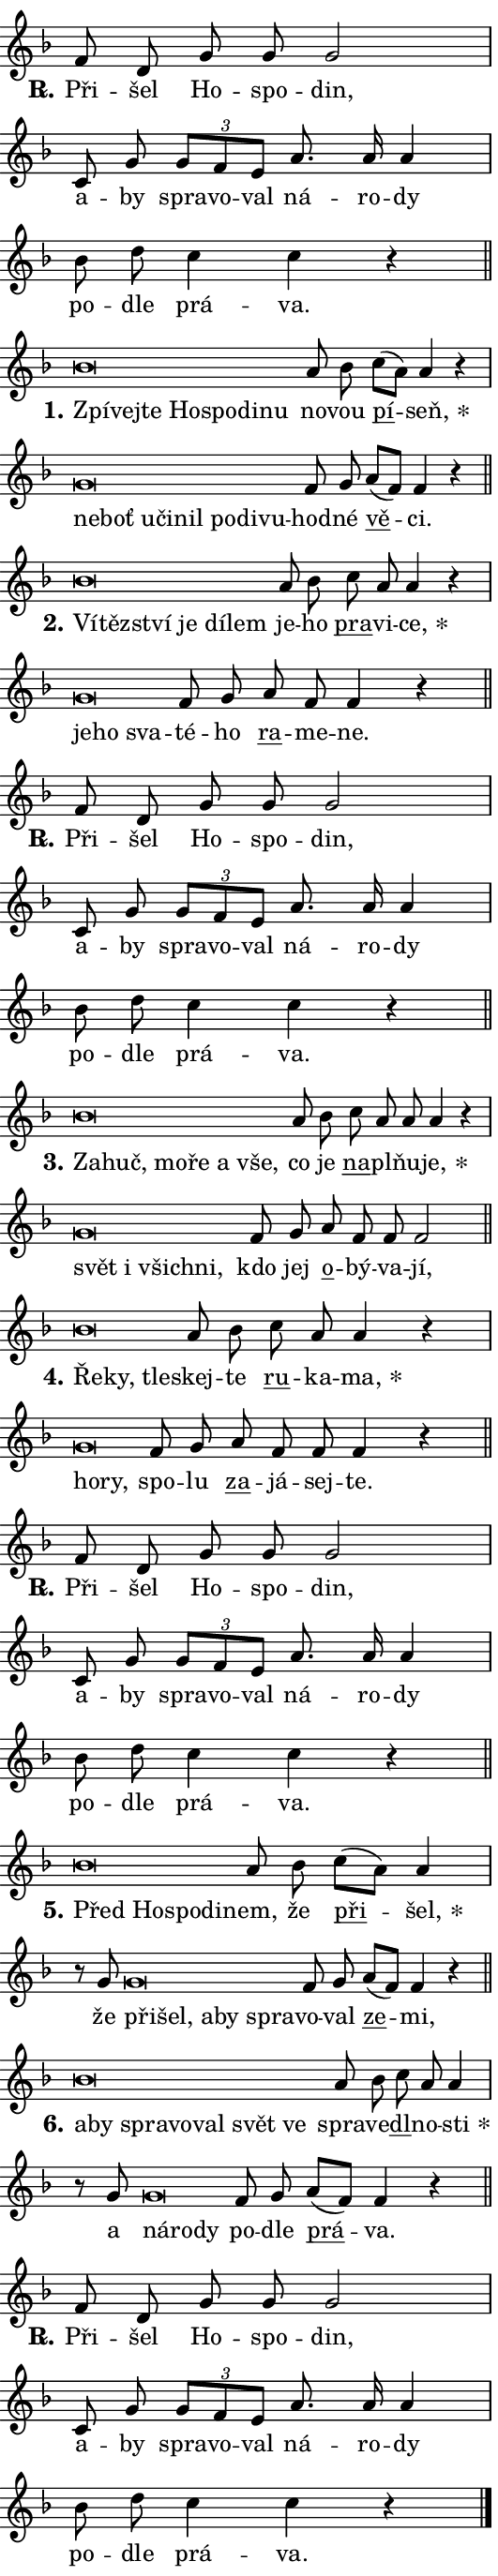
\version "2.24.0"
\header { tagline = "" }
\paper {
  indent = 0\cm
  top-margin = 0\cm
  right-margin = 0.13\cm % to fit lyric hyphens
  bottom-margin = 0\cm
  left-margin = 0\cm
  paper-width = 9\cm
  page-breaking = #ly:one-page-breaking
  system-system-spacing.basic-distance = #11
  score-system-spacing.basic-distance = #11
  ragged-last = ##f
}


%% Author: Thomas Morley
%% https://lists.gnu.org/archive/html/lilypond-user/2020-05/msg00002.html
#(define (line-position grob)
"Returns position of @var[grob} in current system:
   @code{'start}, if at first time-step
   @code{'end}, if at last time-step
   @code{'middle} otherwise
"
  (let* ((col (ly:item-get-column grob))
         (ln (ly:grob-object col 'left-neighbor))
         (rn (ly:grob-object col 'right-neighbor))
         (col-to-check-left (if (ly:grob? ln) ln col))
         (col-to-check-right (if (ly:grob? rn) rn col))
         (break-dir-left
           (and
             (ly:grob-property col-to-check-left 'non-musical #f)
             (ly:item-break-dir col-to-check-left)))
         (break-dir-right
           (and
             (ly:grob-property col-to-check-right 'non-musical #f)
             (ly:item-break-dir col-to-check-right))))
        (cond ((eqv? 1 break-dir-left) 'start)
              ((eqv? -1 break-dir-right) 'end)
              (else 'middle))))

#(define (tranparent-at-line-position vctor)
  (lambda (grob)
  "Relying on @code{line-position} select the relevant enry from @var{vctor}.
Used to determine transparency,"
    (case (line-position grob)
      ((end) (not (vector-ref vctor 0)))
      ((middle) (not (vector-ref vctor 1)))
      ((start) (not (vector-ref vctor 2))))))

noteHeadBreakVisibility =
#(define-music-function (break-visibility)(vector?)
"Makes @code{NoteHead}s transparent relying on @var{break-visibility}"
#{
  \override NoteHead.transparent =
    #(tranparent-at-line-position break-visibility)
#})

#(define delete-ledgers-for-transparent-note-heads
  (lambda (grob)
    "Reads whether a @code{NoteHead} is transparent.
If so this @code{NoteHead} is removed from @code{'note-heads} from
@var{grob}, which is supposed to be @code{LedgerLineSpanner}.
As a result ledgers are not printed for this @code{NoteHead}"
    (let* ((nhds-array (ly:grob-object grob 'note-heads))
           (nhds-list
             (if (ly:grob-array? nhds-array)
                 (ly:grob-array->list nhds-array)
                 '()))
           ;; Relies on the transparent-property being done before
           ;; Staff.LedgerLineSpanner.after-line-breaking is executed.
           ;; This is fragile ...
           (to-keep
             (remove
               (lambda (nhd)
                 (ly:grob-property nhd 'transparent #f))
               nhds-list)))
      ;; TODO find a better method to iterate over grob-arrays, similiar
      ;; to filter/remove etc for lists
      ;; For now rebuilt from scratch
      (set! (ly:grob-object grob 'note-heads)  '())
      (for-each
        (lambda (nhd)
          (ly:pointer-group-interface::add-grob grob 'note-heads nhd))
        to-keep))))

squashNotes = {
  \override NoteHead.X-extent = #'(-0.2 . 0.2)
  \override NoteHead.Y-extent = #'(-0.75 . 0)
  \override NoteHead.stencil =
    #(lambda (grob)
       (let ((pos (ly:grob-property grob 'staff-position)))
         (begin
           (if (< pos -7) (display "ERROR: Lower brevis then expected\n") (display ""))
           (if (<= pos -6) ly:text-interface::print ly:note-head::print))))
}
unSquashNotes = {
  \revert NoteHead.X-extent
  \revert NoteHead.Y-extent
  \revert NoteHead.stencil
}

hideNotes = \noteHeadBreakVisibility #begin-of-line-visible
unHideNotes = \noteHeadBreakVisibility #all-visible

% work-around for resetting accidentals
% https://lilypond.org/doc/v2.23/Documentation/notation/displaying-rhythms#unmetered-music
cadenzaMeasure = {
  \cadenzaOff
  \partial 1024 s1024
  \cadenzaOn
}

#(define-markup-command (accent layout props text) (markup?)
  "Underline accented syllable"
  (interpret-markup layout props
    #{\markup \override #'(offset . 4.3) \underline { #text }#}))

responsum = \markup \concat {
  "R" \hspace #-1.05 \path #0.1 #'((moveto 0 0.07) (lineto 0.9 0.8)) \hspace #0.05 "."
}

spaceSize = #0.6828661417322834 % exact space size for TeX Gyre Schola

\layout {
  \context {
    \Staff
    \remove "Time_signature_engraver"
    \override LedgerLineSpanner.after-line-breaking = #delete-ledgers-for-transparent-note-heads
  }
  \context {
    \Lyrics {
      \override LyricSpace.minimum-distance = \spaceSize
      \override LyricText.font-name = #"TeX Gyre Schola"
      \override LyricText.font-size = 1
      \override StanzaNumber.font-name = #"TeX Gyre Schola Bold"
      \override StanzaNumber.font-size = 1
    }
  }
  \context {
    \Score 
    \override NoteHead.text =
      #(lambda (grob) 
        (let ((pos (ly:grob-property grob 'staff-position)))
          #{\markup {
            \combine
              \halign #-0.55 \raise #(if (= pos -6) 0 0.5) \override #'(thickness . 2) \draw-line #'(3.2 . 0)
              \musicglyph "noteheads.sM1"
          }#}))
  }
}

% magnetic-lyrics.ily
%
%   written by
%     Jean Abou Samra <jean@abou-samra.fr>
%     Werner Lemberg <wl@gnu.org>
%
%   adapted by
%     Jiri Hon <jiri.hon@gmail.com>
%
% Version 2022-Apr-15

% https://www.mail-archive.com/lilypond-user@gnu.org/msg149350.html

#(define (Left_hyphen_pointer_engraver context)
   "Collect syllable-hyphen-syllable occurrences in lyrics and store
them in properties.  This engraver only looks to the left.  For
example, if the lyrics input is @code{foo -- bar}, it does the
following.

@itemize @bullet
@item
Set the @code{text} property of the @code{LyricHyphen} grob between
@q{foo} and @q{bar} to @code{foo}.

@item
Set the @code{left-hyphen} property of the @code{LyricText} grob with
text @q{foo} to the @code{LyricHyphen} grob between @q{foo} and
@q{bar}.
@end itemize

Use this auxiliary engraver in combination with the
@code{lyric-@/text::@/apply-@/magnetic-@/offset!} hook."
   (let ((hyphen #f)
         (text #f))
     (make-engraver
      (acknowledgers
       ((lyric-syllable-interface engraver grob source-engraver)
        (set! text grob)))
      (end-acknowledgers
       ((lyric-hyphen-interface engraver grob source-engraver)
        ;(when (not (grob::has-interface grob 'lyric-space-interface))
          (set! hyphen grob)));)
      ((stop-translation-timestep engraver)
       (when (and text hyphen)
         (ly:grob-set-object! text 'left-hyphen hyphen))
       (set! text #f)
       (set! hyphen #f)))))

#(define (lyric-text::apply-magnetic-offset! grob)
   "If the space between two syllables is less than the value in
property @code{LyricText@/.details@/.squash-threshold}, move the right
syllable to the left so that it gets concatenated with the left
syllable.

Use this function as a hook for
@code{LyricText@/.after-@/line-@/breaking} if the
@code{Left_@/hyphen_@/pointer_@/engraver} is active."
   (let ((hyphen (ly:grob-object grob 'left-hyphen #f)))
     (when hyphen
       (let ((left-text (ly:spanner-bound hyphen LEFT)))
         (when (grob::has-interface left-text 'lyric-syllable-interface)
           (let* ((common (ly:grob-common-refpoint grob left-text X))
                  (this-x-ext (ly:grob-extent grob common X))
                  (left-x-ext
                   (begin
                     ;; Trigger magnetism for left-text.
                     (ly:grob-property left-text 'after-line-breaking)
                     (ly:grob-extent left-text common X)))
                  ;; `delta` is the gap width between two syllables.
                  (delta (- (interval-start this-x-ext)
                            (interval-end left-x-ext)))
                  (details (ly:grob-property grob 'details))
                  (threshold (assoc-get 'squash-threshold details 0.2)))
             (when (< delta threshold)
               (let* (;; We have to manipulate the input text so that
                      ;; ligatures crossing syllable boundaries are not
                      ;; disabled.  For languages based on the Latin
                      ;; script this is essentially a beautification.
                      ;; However, for non-Western scripts it can be a
                      ;; necessity.
                      (lt (ly:grob-property left-text 'text))
                      (rt (ly:grob-property grob 'text))
                      (is-space (grob::has-interface hyphen 'lyric-space-interface))
                      (space (if is-space " " ""))
                      (extra-delta (if is-space spaceSize 0))
                      ;; Append new syllable.
                      (ltrt-space (if (and (string? lt) (string? rt))
                                (string-append lt space rt)
                                (make-concat-markup (list lt space rt))))
                      ;; Right-align `ltrt` to the right side.
                      (ltrt-space-markup (grob-interpret-markup
                               grob
                               (make-translate-markup
                                (cons (interval-length this-x-ext) 0)
                                (make-right-align-markup ltrt-space)))))
                 (begin
                   ;; Don't print `left-text`.
                   (ly:grob-set-property! left-text 'stencil #f)
                   ;; Set text and stencil (which holds all collected
                   ;; syllables so far) and shift it to the left.
                   (ly:grob-set-property! grob 'text ltrt-space)
                   (ly:grob-set-property! grob 'stencil ltrt-space-markup)
                   (ly:grob-translate-axis! grob (- (- delta extra-delta)) X))))))))))


#(define (lyric-hyphen::displace-bounds-first grob)
   ;; Make very sure this callback isn't triggered too early.
   (let ((left (ly:spanner-bound grob LEFT))
         (right (ly:spanner-bound grob RIGHT)))
     (ly:grob-property left 'after-line-breaking)
     (ly:grob-property right 'after-line-breaking)
     (ly:lyric-hyphen::print grob)))

squashThreshold = #0.4

\layout {
  \context {
    \Lyrics
    \consists #Left_hyphen_pointer_engraver
    \override LyricText.after-line-breaking =
      #lyric-text::apply-magnetic-offset!
    \override LyricHyphen.stencil = #lyric-hyphen::displace-bounds-first
    \override LyricText.details.squash-threshold = \squashThreshold
    \override LyricHyphen.minimum-distance = 0
    \override LyricHyphen.minimum-length = \squashThreshold
  }
}

squashText = \override LyricText.details.squash-threshold = 9999
unSquashText = \override LyricText.details.squash-threshold = \squashThreshold

leftText = \override LyricText.self-alignment-X = #LEFT
unLeftText = \revert LyricText.self-alignment-X

starOffset = #(lambda (grob) 
                (let ((x_offset (ly:self-alignment-interface::aligned-on-x-parent grob)))
                  (if (= x_offset 0) 0 (+ x_offset 1.2))))

star = #(define-music-function (syllable)(string?)
"Append star separator at the end of a syllable"
#{
  \once \override LyricText.X-offset = #starOffset
  \lyricmode { \markup {
    #syllable
    \override #'((font-name . "TeX Gyre Schola Bold")) \hspace #0.2 \lower #0.65 \larger "*"
  } }
#})

starAccent = #(define-music-function (syllable)(string?)
"Append star separator at the end of a syllable and make accent"
#{
  \once \override LyricText.X-offset = #starOffset
  \lyricmode { \markup {
    \accent #syllable
    \override #'((font-name . "TeX Gyre Schola Bold")) \hspace #0.2 \lower #0.65 \larger "*"
  } }
#})

breath = #(define-music-function (syllable)(string?)
"Append breathing indicator at the end of a syllable"
#{
  \lyricmode { \markup { #syllable "+" } }
#})

optionalBreath = #(define-music-function (syllable)(string?)
"Append optional breathing indicator at the end of a syllable"
#{
  \lyricmode { \markup { #syllable "(+)" } }
#})


\score {
    <<
        \new Voice = "melody" { \cadenzaOn \key f \major \relative { f'8 d g g g2 \cadenzaMeasure \bar "|" c,8 g' \tuplet 3/2 { g[ f e] } a8. a16 a4 \cadenzaMeasure \bar "|" bes8 d c4 c r \cadenzaMeasure \bar "||" \break } }
        \new Lyrics \lyricsto "melody" { \lyricmode { \set stanza = \responsum
Při -- šel Ho -- spo -- din, a -- by spra -- vo -- val ná -- ro -- dy po -- dle prá -- va. } }
    >>
    \layout {}
}

\score {
    <<
        \new Voice = "melody" { \cadenzaOn \key f \major \relative { \squashNotes bes'\breve*1/16 \hideNotes \breve*1/16 \bar "" \breve*1/16 \bar "" \breve*1/16 \bar "" \breve*1/16 \bar "" \breve*1/16 \breve*1/16 \bar "" \unHideNotes \unSquashNotes a8 bes \bar "" c[( a)] a4 r \cadenzaMeasure \bar "|" \squashNotes g\breve*1/16 \hideNotes \breve*1/16 \bar "" \breve*1/16 \bar "" \breve*1/16 \bar "" \breve*1/16 \bar "" \breve*1/16 \bar "" \breve*1/16 \breve*1/16 \bar "" \unHideNotes \unSquashNotes f8 g \bar "" a[( f)] f4 r \cadenzaMeasure \bar "||" \break } }
        \new Lyrics \lyricsto "melody" { \lyricmode { \set stanza = "1."
\leftText Zpí -- \squashText vej -- te Ho -- spo -- di -- nu \unLeftText \unSquashText no -- vou \markup \accent pí -- \star seň, \leftText ne -- \squashText boť u -- či -- nil po -- di -- vu -- \unLeftText \unSquashText hod -- né \markup \accent vě -- ci. } }
    >>
    \layout {}
}

\score {
    <<
        \new Voice = "melody" { \cadenzaOn \key f \major \relative { \squashNotes bes'\breve*1/16 \hideNotes \breve*1/16 \bar "" \breve*1/16 \bar "" \breve*1/16 \bar "" \breve*1/16 \breve*1/16 \bar "" \unHideNotes \unSquashNotes a8 bes \bar "" c a a4 r \cadenzaMeasure \bar "|" \squashNotes g\breve*1/16 \hideNotes \breve*1/16 \breve*1/16 \bar "" \unHideNotes \unSquashNotes f8 g \bar "" a f f4 r \cadenzaMeasure \bar "||" \break } }
        \new Lyrics \lyricsto "melody" { \lyricmode { \set stanza = "2."
\leftText Ví -- \squashText těz -- ství je dí -- lem \unLeftText \unSquashText je -- ho \markup \accent pra -- vi -- \star ce, \leftText je -- \squashText ho sva -- \unLeftText \unSquashText té -- ho \markup \accent ra -- me -- ne. } }
    >>
    \layout {}
}

\score {
    <<
        \new Voice = "melody" { \cadenzaOn \key f \major \relative { f'8 d g g g2 \cadenzaMeasure \bar "|" c,8 g' \tuplet 3/2 { g[ f e] } a8. a16 a4 \cadenzaMeasure \bar "|" bes8 d c4 c r \cadenzaMeasure \bar "||" \break } }
        \new Lyrics \lyricsto "melody" { \lyricmode { \set stanza = \responsum
Při -- šel Ho -- spo -- din, a -- by spra -- vo -- val ná -- ro -- dy po -- dle prá -- va. } }
    >>
    \layout {}
}

\score {
    <<
        \new Voice = "melody" { \cadenzaOn \key f \major \relative { \squashNotes bes'\breve*1/16 \hideNotes \breve*1/16 \bar "" \breve*1/16 \bar "" \breve*1/16 \bar "" \breve*1/16 \breve*1/16 \bar "" \unHideNotes \unSquashNotes a8 bes \bar "" c a a a4 r \cadenzaMeasure \bar "|" \squashNotes g\breve*1/16 \hideNotes \breve*1/16 \bar "" \breve*1/16 \breve*1/16 \bar "" \unHideNotes \unSquashNotes f8 g \bar "" a f f f2 \cadenzaMeasure \bar "||" \break } }
        \new Lyrics \lyricsto "melody" { \lyricmode { \set stanza = "3."
\leftText Za -- \squashText huč, mo -- ře a vše, \unLeftText \unSquashText co je \markup \accent na -- pl -- ňu -- \star je, \leftText svět \squashText i všich -- ni, \unLeftText \unSquashText kdo jej \markup \accent o -- bý -- va -- jí, } }
    >>
    \layout {}
}

\score {
    <<
        \new Voice = "melody" { \cadenzaOn \key f \major \relative { \squashNotes bes'\breve*1/16 \hideNotes \breve*1/16 \breve*1/16 \bar "" \unHideNotes \unSquashNotes a8 bes \bar "" c a a4 r \cadenzaMeasure \bar "|" \squashNotes g\breve*1/16 \hideNotes \breve*1/16 \bar "" \unHideNotes \unSquashNotes f8 g \bar "" a f f f4 r \cadenzaMeasure \bar "||" \break } }
        \new Lyrics \lyricsto "melody" { \lyricmode { \set stanza = "4."
\leftText Ře -- \squashText ky, tle -- \unLeftText \unSquashText skej -- te \markup \accent ru -- ka -- \star ma, \leftText ho -- \squashText ry, \unLeftText \unSquashText spo -- lu \markup \accent za -- já -- sej -- te. } }
    >>
    \layout {}
}

\score {
    <<
        \new Voice = "melody" { \cadenzaOn \key f \major \relative { f'8 d g g g2 \cadenzaMeasure \bar "|" c,8 g' \tuplet 3/2 { g[ f e] } a8. a16 a4 \cadenzaMeasure \bar "|" bes8 d c4 c r \cadenzaMeasure \bar "||" \break } }
        \new Lyrics \lyricsto "melody" { \lyricmode { \set stanza = \responsum
Při -- šel Ho -- spo -- din, a -- by spra -- vo -- val ná -- ro -- dy po -- dle prá -- va. } }
    >>
    \layout {}
}

\score {
    <<
        \new Voice = "melody" { \cadenzaOn \key f \major \relative { \squashNotes bes'\breve*1/16 \hideNotes \breve*1/16 \bar "" \breve*1/16 \breve*1/16 \bar "" \unHideNotes \unSquashNotes a8 bes \bar "" c[( a)] a4 \cadenzaMeasure \bar "|" r8 g8 \squashNotes g\breve*1/16 \hideNotes \breve*1/16 \bar "" \breve*1/16 \bar "" \breve*1/16 \breve*1/16 \bar "" \unHideNotes \unSquashNotes f8 g \bar "" a[( f)] f4 r \cadenzaMeasure \bar "||" \break } }
        \new Lyrics \lyricsto "melody" { \lyricmode { \set stanza = "5."
\leftText Před \squashText Ho -- spo -- di -- \unLeftText \unSquashText nem, že \markup \accent při -- \star šel, že \leftText při -- \squashText šel, a -- by spra -- \unLeftText \unSquashText vo -- val \markup \accent ze -- mi, } }
    >>
    \layout {}
}

\score {
    <<
        \new Voice = "melody" { \cadenzaOn \key f \major \relative { \squashNotes bes'\breve*1/16 \hideNotes \breve*1/16 \bar "" \breve*1/16 \bar "" \breve*1/16 \bar "" \breve*1/16 \bar "" \breve*1/16 \breve*1/16 \bar "" \unHideNotes \unSquashNotes a8 bes \bar "" c a a4 \cadenzaMeasure \bar "|" r8 g8 \squashNotes g\breve*1/16 \hideNotes \breve*1/16 \breve*1/16 \bar "" \unHideNotes \unSquashNotes f8 g \bar "" a[( f)] f4 r \cadenzaMeasure \bar "||" \break } }
        \new Lyrics \lyricsto "melody" { \lyricmode { \set stanza = "6."
\leftText a -- \squashText by spra -- vo -- val svět ve \unLeftText \unSquashText spra -- ve -- \markup \accent dl -- no -- \star sti a \leftText ná -- \squashText ro -- dy \unLeftText \unSquashText po -- dle \markup \accent prá -- va. } }
    >>
    \layout {}
}

\score {
    <<
        \new Voice = "melody" { \cadenzaOn \key f \major \relative { f'8 d g g g2 \cadenzaMeasure \bar "|" c,8 g' \tuplet 3/2 { g[ f e] } a8. a16 a4 \cadenzaMeasure \bar "|" bes8 d c4 c r \cadenzaMeasure \bar "||" \break } \bar "|." }
        \new Lyrics \lyricsto "melody" { \lyricmode { \set stanza = \responsum
Při -- šel Ho -- spo -- din, a -- by spra -- vo -- val ná -- ro -- dy po -- dle prá -- va. } }
    >>
    \layout {}
}
